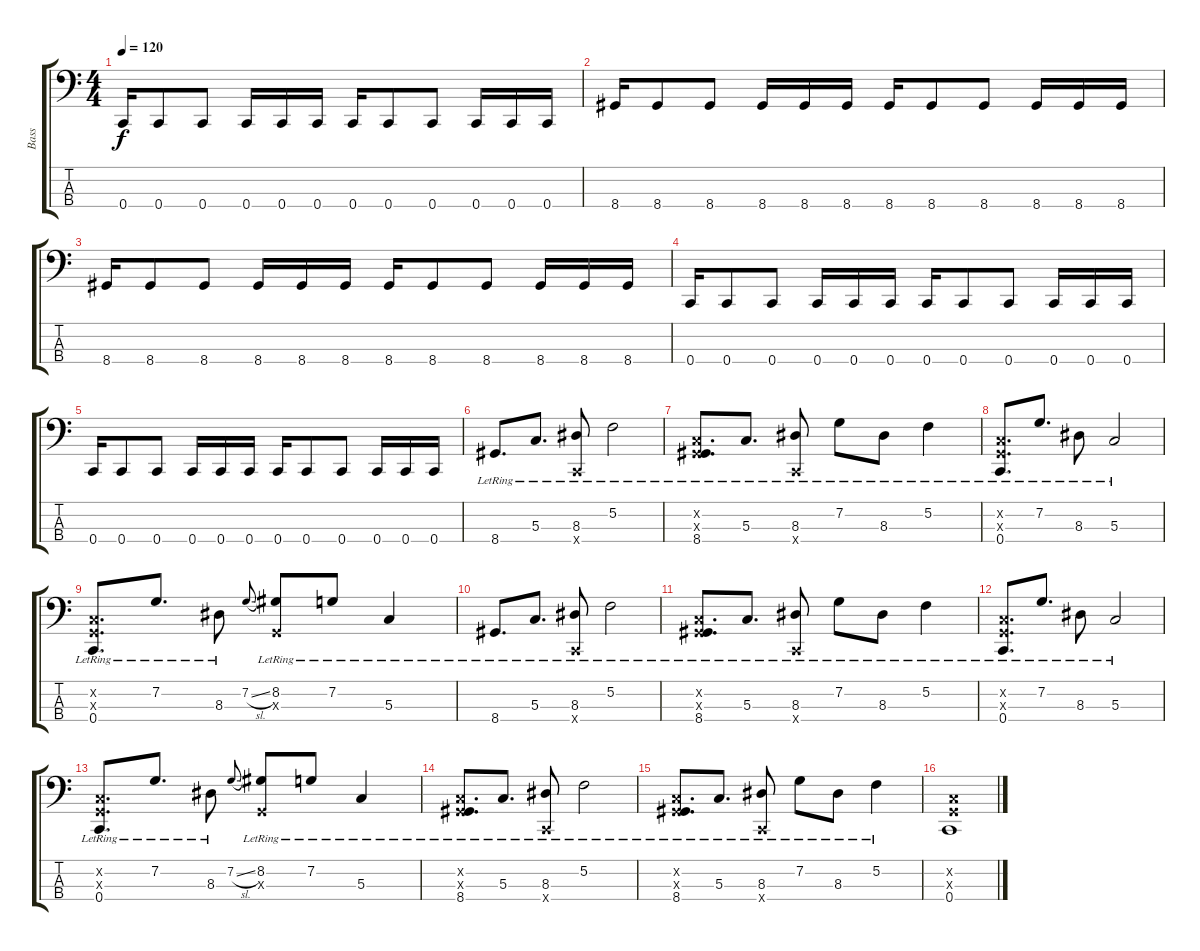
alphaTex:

\track ("Bass" "Bass") {instrument electricbassfinger}
\staff {score tabs}
\tuning (F2 C2 G1 C1) {hide}
\ts (4 4)
\tempo 120
\clef f4
\ks c
0.4.16{dy f} 0.4.8 0.4.8 0.4.16 0.4.16 0.4.16 0.4.16 0.4.8 0.4.8 0.4.16 0.4.16 0.4.16 |
8.4.16 8.4.8 8.4.8 8.4.16 8.4.16 8.4.16 8.4.16 8.4.8 8.4.8 8.4.16 8.4.16 8.4.16 |
8.4.16 8.4.8 8.4.8 8.4.16 8.4.16 8.4.16 8.4.16 8.4.8 8.4.8 8.4.16 8.4.16 8.4.16 |
0.4.16 0.4.8 0.4.8 0.4.16 0.4.16 0.4.16 0.4.16 0.4.8 0.4.8 0.4.16 0.4.16 0.4.16 |
0.4.16 0.4.8 0.4.8 0.4.16 0.4.16 0.4.16 0.4.16 0.4.8 0.4.8 0.4.16 0.4.16 0.4.16 |
8.4{lr}.8{d} 5.3{lr}.8{d} (8.3{lr} 0.4{x}).8 5.2{lr}.2 |
(0.2{x} 0.3{x} 8.4{lr}).8{d} 5.3{lr}.8{d} (8.3{lr} 0.4{x}).8 7.2{lr}.8 8.3{lr}.8 5.2{lr}.4 |
(0.2{x} 0.3{x} 0.4{lr}).8{d} 7.2{lr}.8{d} 8.3{lr}.8 5.3{lr}.2 |
(0.2{x} 0.3{x} 0.4{lr}).8{d} 7.2{lr}.8{d} 8.3{lr}.8 7.2{sl}.8{gr onbeat} (8.2{lr} 0.3{x}).8 7.2{lr}.8 5.3{lr}.4 |
8.4{lr}.8{d} 5.3{lr}.8{d} (8.3{lr} 0.4{x}).8 5.2{lr}.2 |
(0.2{x} 0.3{x} 8.4{lr}).8{d} 5.3{lr}.8{d} (8.3{lr} 0.4{x}).8 7.2{lr}.8 8.3{lr}.8 5.2{lr}.4 |
(0.2{x} 0.3{x} 0.4{lr}).8{d} 7.2{lr}.8{d} 8.3{lr}.8 5.3{lr}.2 |
(0.2{x} 0.3{x} 0.4{lr}).8{d} 7.2{lr}.8{d} 8.3{lr}.8 7.2{sl}.8{gr onbeat} (8.2{lr} 0.3{x}).8 7.2{lr}.8 5.3{lr}.4 |
(0.2{x} 0.3{x} 8.4{lr}).8{d} 5.3{lr}.8{d} (8.3{lr} 0.4{x}).8 5.2{lr}.2 |
(0.2{x} 0.3{x} 8.4{lr}).8{d} 5.3{lr}.8{d} (8.3{lr} 0.4{x}).8 7.2{lr}.8 8.3{lr}.8 5.2{lr}.4 |
(0.2{x} 0.3{x} 0.4).1
